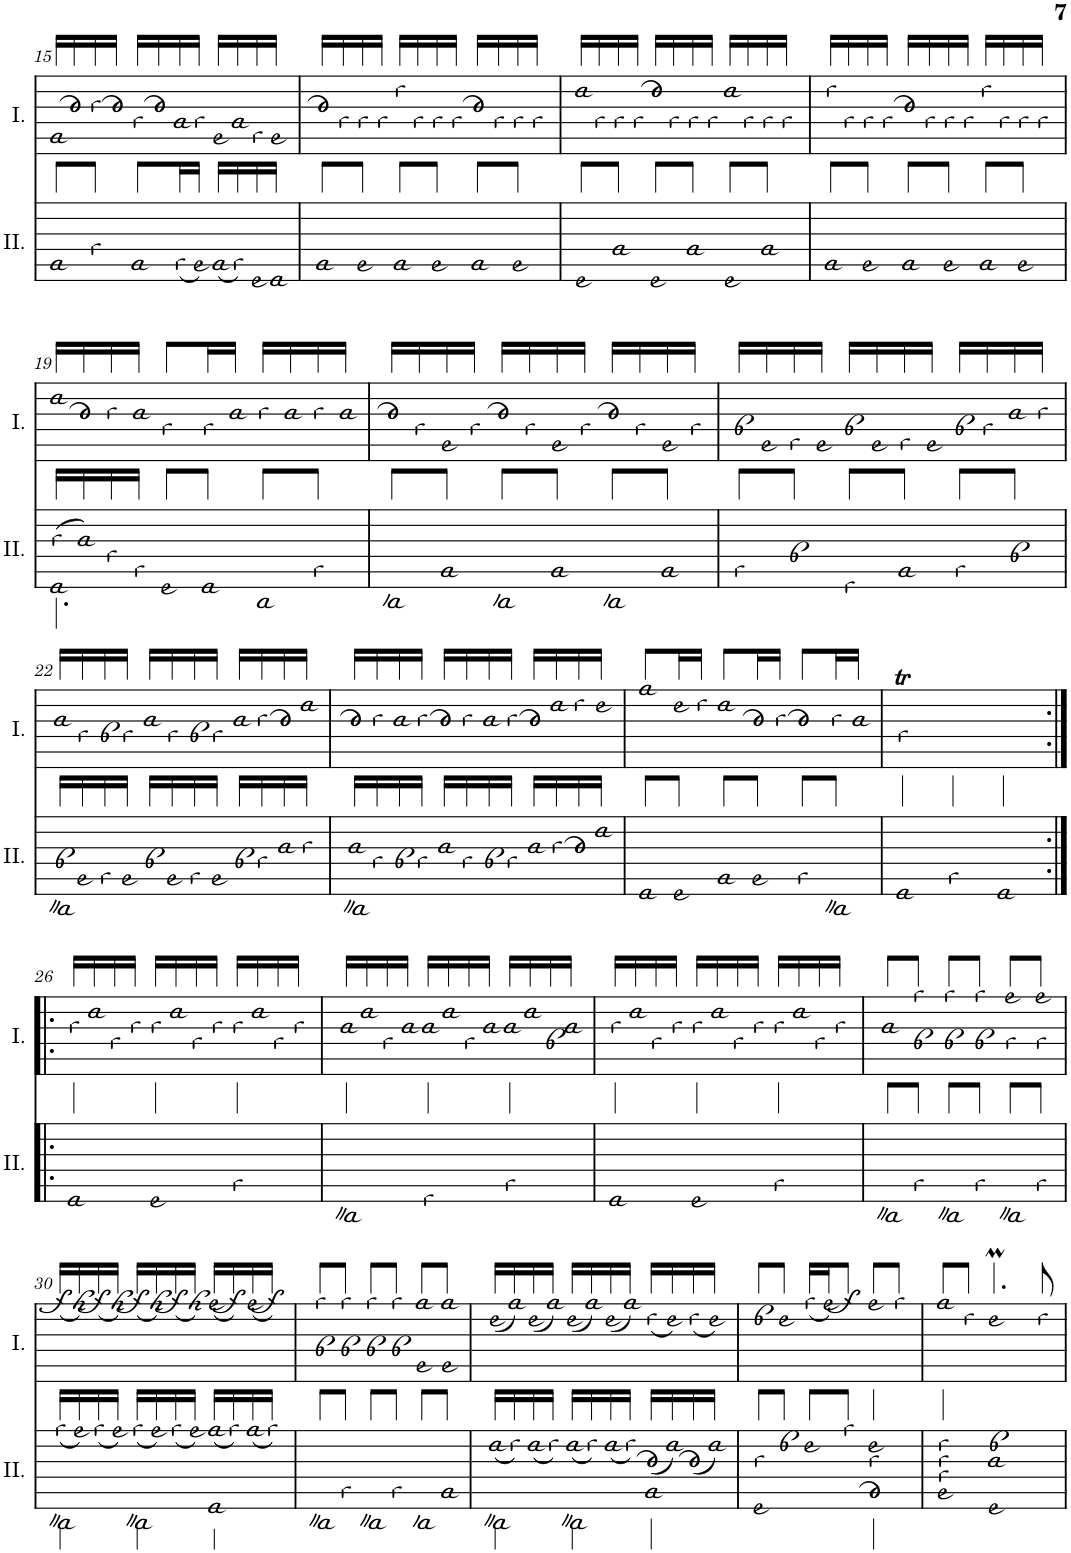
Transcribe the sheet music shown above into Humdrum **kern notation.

**kern	**kern	**kern	**kern	**kern	**kern
*part2	*part2	*part2	*part1	*part1	*part1
*staff6	*staff5	*staff4	*staff3	*staff2	*staff1
*I"II.	*	*	*I"I.	*	*
*I'II.	*	*	*I'I.	*	*
!!LO:PB:g=z
*	*clefGv2	*clefGv2	*	*clefGv2	*clefGv2
*k[]	*k[]	*k[]	*k[]	*k[]	*k[]
*M3/4	*M3/4	*M3/4	*M3/4	*M3/4	*M3/4
=15	=15	=15	=15	=15	=15
8C/L	8C/L	8C/L	16C/LL	16C/LL	16C/LL
.	.	.	16c/	16c/J	16c/J
8G/J	8G/J	8G/J	16B/	16B/L	16B/L
.	.	.	16c/JJ	16c/JJ	16c/JJ
8C/L	8C/L	8C/L	16G/LL	16G/LL	16G/LL
.	.	.	16c/	16c/J	16c/J
16D/L	16D/L	(16D/L	16F/	16F/L	16F/L
16E/JJ	16E/JJ	16E/JJ)	16G/JJ	16G/JJ	16G/JJ
16C/LL	16C/LL	(16C/LL	16E/LL	16E/LL	16E/LL
16D/	16D/J	16D/J)	16F/	16F/J	16F/J
16BB/	16BB/L	16BB/L	16D/	16D/L	16D/L
16GG/JJ	16GG/JJ	16GG/JJ	16E/JJ	16E/JJ	16E/JJ
=16	=16	=16	=16	=16	=16
8C/L	8C/L	8C/L	16c/LL	16c/LL	16c/LL
.	.	.	16G/	16G/J	16G/J
8E/J	8E/J	8E/J	16G/	16G/L	16G/L
.	.	.	16G/JJ	16G/JJ	16G/JJ
8C/L	8C/L	8C/L	16e/LL	16e\LL	16e\LL
.	.	.	16G/	16G\J	16G\J
8E/J	8E/J	8E/J	16G/	16G\L	16G\L
.	.	.	16G/JJ	16G\JJ	16G\JJ
8C/L	8C/L	8C/L	16c/LL	16c/LL	16c/LL
.	.	.	16G/	16G/J	16G/J
8E/J	8E/J	8E/J	16G/	16G/L	16G/L
.	.	.	16G/JJ	16G/JJ	16G/JJ
=17	=17	=17	=17	=17	=17
8BB/L	8BB/L	8BB/L	16d/LL	16d\LL	16d\LL
.	.	.	16G/	16G\J	16G\J
8F/J	8F/J	8F/J	16G/	16G\L	16G\L
.	.	.	16G/JJ	16G\JJ	16G\JJ
8BB/L	8BB/L	8BB/L	16f/LL	16f\LL	16f\LL
.	.	.	16G/	16G\J	16G\J
8F/J	8F/J	8F/J	16G/	16G\L	16G\L
.	.	.	16G/JJ	16G\JJ	16G\JJ
8BB/L	8BB/L	8BB/L	16d/LL	16d\LL	16d\LL
.	.	.	16G/	16G\J	16G\J
8F/J	8F/J	8F/J	16G/	16G\L	16G\L
.	.	.	16G/JJ	16G\JJ	16G\JJ
=18	=18	=18	=18	=18	=18
8C/L	8C/L	8C/L	16e/LL	16e\LL	16e\LL
.	.	.	16G/	16G\J	16G\J
8E/J	8E/J	8E/J	16G/	16G\L	16G\L
.	.	.	16G/JJ	16G\JJ	16G\JJ
8C/L	8C/L	8C/L	16c/LL	16c/LL	16c/LL
.	.	.	16G/	16G/J	16G/J
8E/J	8E/J	8E/J	16G/	16G/L	16G/L
.	.	.	16G/JJ	16G/JJ	16G/JJ
8C/L	8C/L	8C/L	16e/LL	16e\LL	16e\LL
.	.	.	16G/	16G\J	16G\J
8E/J	8E/J	8E/J	16G/	16G\L	16G\L
.	.	.	16G/JJ	16G\JJ	16G\JJ
!!LO:LB:g=z
=19	=19	=19	=19	=19	=19
*^	*^	*^	*	*	*
4.GG\	16B/LL	16B/LL	4.GG	(16B/LL	4.GG	16d/LL	16d\LL	16d\LL
.	16A/	16A/J	.	16A/J)	.	16c/	16c\J	16c\J
.	16G/	16G/L	.	16G/L	.	16B/	16B\L	16B\L
.	16D/JJ	16D/JJ	.	16D/JJ	.	16A/JJ	16A\JJ	16A\JJ
.	8BB/L	8BB/L	.	8BB/L	.	8G/L	8G/L	8G/L
4.ryy	8GG/J	8GG/J	4.ryy	8GG/J	4.ryy	16G/L	16G/L	16G/L
.	.	.	.	.	.	16A/JJ	16A/JJ	16A/JJ
.	8FF/L	8FF/L	.	8FF/L	.	16B/LL	16B/LL	16B/LL
.	.	.	.	.	.	16A/	16A/J	16A/J
.	8D/J	8D/J	.	8D/J	.	16B/	16B/L	16B/L
.	.	.	.	.	.	16A/JJ	16A/JJ	16A/JJ
*v	*v	*	*	*	*	*	*	*
*	*v	*v	*	*	*	*	*
*	*	*v	*v	*	*	*
=20	=20	=20	=20	=20	=20
8EE/L	8EE/L	8EE/L	16c/LL	16c/LL	16c/LL
.	.	.	16G/	16G/J	16G/J
8C/J	8C/J	8C/J	16E/	16E/L	16E/L
.	.	.	16G/JJ	16G/JJ	16G/JJ
8EE/L	8EE/L	8EE/L	16c/LL	16c/LL	16c/LL
.	.	.	16G/	16G/J	16G/J
8C/J	8C/J	8C/J	16E/	16E/L	16E/L
.	.	.	16G/JJ	16G/JJ	16G/JJ
8EE/L	8EE/L	8EE/L	16c/LL	16c/LL	16c/LL
.	.	.	16G/	16G/J	16G/J
8C/J	8C/J	8C/J	16E/	16E/L	16E/L
.	.	.	16G/JJ	16G/JJ	16G/JJ
=21	=21	=21	=21	=21	=21
8D/L	8D/L	8DDi/L	16F#X/LL	16F#X/LL	16F#X/LL
.	.	.	16E/	16E/J	16E/J
8F#X/J	8F#X/J	8FF#Xi/J	16D/	16D/L	16D/L
.	.	.	16E/JJ	16E/JJ	16E/JJ
8AA/L	8AA/L	8AA/L	16F#/LL	16F#/LL	16F#/LL
.	.	.	16E/	16E/J	16E/J
8C/J	8C/J	8C/J	16D/	16D/L	16D/L
.	.	.	16E/JJ	16E/JJ	16E/JJ
8D/L	8D/L	8D/L	16F#/LL	16F#/LL	16F#/LL
.	.	.	16G/	16G/J	16G/J
8F#X/J	8F#/J	8F#X/J	16A/	16A/L	16A/L
.	.	.	16B/JJ	16B/JJ	16B/JJ
!!LO:LB:g=z
=22	=22	=22	=22	=22	=22
*^	*^	*^	*	*	*
2.DD	16F#X/LL	16F#X/LL	2.DD	16F#X/LL	2.DD	16A/LL	16A/LL	16A/LL
.	16E/	16E/J	.	16E/J	.	16G/	16G/J	16G/J
.	16D/	16D/L	.	16D/L	.	16F#X/	16F#X/L	16F#X/L
.	16E/JJ	16E/JJ	.	16E/JJ	.	16G/JJ	16G/JJ	16G/JJ
.	16F#/LL	16F#/LL	.	16F#/LL	.	16A/LL	16A/LL	16A/LL
.	16E/	16E/J	.	16E/J	.	16G/	16G/J	16G/J
.	16D/	16D/L	.	16D/L	.	16F#/	16F#/L	16F#/L
.	16E/JJ	16E/JJ	.	16E/JJ	.	16G/JJ	16G/JJ	16G/JJ
.	16F#/LL	16F#/LL	.	16F#/LL	.	16A/LL	16A\LL	16A\LL
.	16G/	16G/J	.	16G/J	.	16B/	16B\J	16B\J
.	16A/	16A/L	.	16A/L	.	16c/	16c\L	16c\L
.	16B/JJ	16B/JJ	.	16B/JJ	.	16d/JJ	16d\JJ	16d\JJ
=23	=23	=23	=23	=23	=23	=23	=23	=23
2.DD	16A/LL	16A/LL	2.DD	16A/LL	2.DD	16c/LL	16c\LL	16c\LL
.	16G/	16G/J	.	16G/J	.	16B/	16B\J	16B\J
.	16F#X/	16F#X/L	.	16F#X/L	.	16A/	16A\L	16A\L
.	16G/JJ	16G/JJ	.	16G/JJ	.	16B/JJ	16B\JJ	16B\JJ
.	16A/LL	16A/LL	.	16A/LL	.	16c/LL	16c\LL	16c\LL
.	16G/	16G/J	.	16G/J	.	16B/	16B\J	16B\J
.	16F#/	16F#/L	.	16F#/L	.	16A/	16A\L	16A\L
.	16G/JJ	16G/JJ	.	16G/JJ	.	16B/JJ	16B\JJ	16B\JJ
.	16A/LL	16A\LL	.	16A\LL	.	16c/LL	16c\LL	16c\LL
.	16B/	16B\J	.	16B\J	.	16d/	16d\J	16d\J
.	16c/	16c\L	.	16c\L	.	16e/	16e\L	16e\L
.	16d/JJ	16d\JJ	.	16d\JJ	.	16f#X/JJ	16f#X\JJ	16f#X\JJ
*v	*v	*	*	*	*	*	*	*
*	*v	*v	*	*	*	*	*
*	*	*v	*v	*	*	*
=24	=24	=24	=24	=24	=24
8GG/L	8GG/L	8GG/L	8g/L	8g\L	8g\L
8BB/J	8BB/J	8BB/J	16f#X/L	16f#X\L	16f#X\L
.	.	.	16e/JJ	16e\JJ	16e\JJ
8C/L	8C/L	8C/L	8d/L	8d\L	8d\L
8E/J	8E/J	8E/J	16c/L	16c\L	16c\L
.	.	.	16B/JJ	16B\JJ	16B\JJ
8D/L	8D/L	8D/L	8c/L	8c\L	8c\L
8DD/J	8DD/J	8DD/J	16B/L	16B\L	16B\L
.	.	.	16A/JJ	16A\JJ	16A\JJ
=25	=25	=25	=25	=25	=25
4GG/	4GG	4GG	2.GT	2.GT	2.GT
4D/	4D	4D	.	.	.
4GG/	4GG	4GG	.	.	.
!!LO:LB:g=z
=26:|!|:	=26:|!|:	=26:|!|:	=26:|!|:	=26:|!|:	=26:|!|:
4GG/	4GG	4GG	16B/LL	16B\LL	16B\LL
.	.	.	16d/	16d\J	16d\J
.	.	.	16G/	16G\L	16G\L
.	.	.	16B/JJ	16B\JJ	16B\JJ
4BB/	4BB	4BB	16B/LL	16B\LL	16B\LL
.	.	.	16d/	16d\J	16d\J
.	.	.	16G/	16G\L	16G\L
.	.	.	16B/JJ	16B\JJ	16B\JJ
4D/	4D	4D	16B/LL	16B\LL	16B\LL
.	.	.	16d/	16d\J	16d\J
.	.	.	16G/	16G\L	16G\L
.	.	.	16B/JJ	16B\JJ	16B\JJ
=27	=27	=27	=27	=27	=27
4DD/	4DD	4DD	16A/LL	16A/LL	16A/LL
.	.	.	16d/	16d/J	16d/J
.	.	.	16G/	16G/L	16G/L
.	.	.	16A/JJ	16A/JJ	16A/JJ
4AA/	4AA	4AA	16A/LL	16A/LL	16A/LL
.	.	.	16d/	16d/J	16d/J
.	.	.	16G/	16G/L	16G/L
.	.	.	16A/JJ	16A/JJ	16A/JJ
4D/	4D	4D	16A/LL	16A/LL	16A/LL
.	.	.	16d/	16d/J	16d/J
.	.	.	16F#X/	16F#X/L	16F#X/L
.	.	.	16A/JJ	16A/JJ	16A/JJ
=28	=28	=28	=28	=28	=28
4GG/	4GG	4GG	16B/LL	16B\LL	16B\LL
.	.	.	16d/	16d\J	16d\J
.	.	.	16G/	16G\L	16G\L
.	.	.	16B/JJ	16B\JJ	16B\JJ
4BB/	4BB	4BB	16B/LL	16B\LL	16B\LL
.	.	.	16d/	16d\J	16d\J
.	.	.	16G/	16G\L	16G\L
.	.	.	16B/JJ	16B\JJ	16B\JJ
4D/	4D	4D	16B/LL	16B\LL	16B\LL
.	.	.	16d/	16d\J	16d\J
.	.	.	16G/	16G\L	16G\L
.	.	.	16B/JJ	16B\JJ	16B\JJ
=29	=29	=29	=29	=29	=29
8DD/L	8DD/L	8DD/L	8A/L	8A\L	8A\L
8D/J	8D/J	8D/J	8F#X/ 8a/J	8F#X\ 8a\J	8F#X\ 8a\J
8DD/L	8DD/L	8DD/L	8F#/ 8a/L	8F#\ 8a\L	8F#\ 8a\L
8D/J	8D/J	8D/J	8F#/ 8a/J	8F#\ 8a\J	8F#\ 8a\J
8DD/L	8DD/L	8DD/L	8G/ 8b/L	8G\ 8b\L	8G\ 8b\L
8D/J	8D/J	8D/J	8G/ 8b/J	8G\ 8b\J	8G\ 8b\J
!!LO:LB:g=z
=30	=30	=30	=30	=30	=30
*^	*^	*^	*	*	*
4DD\	16a/LL	16a\LL	4DD	(16a\LL	4DD	16cc/LL	16cc\LL	(16cc\LL
.	16b/	16b\J	.	16b\J)	.	16dd/	16dd\J	16dd\J)
.	16a/	16a\L	.	(16a\L	.	16cc/	16cc\L	(16cc\L
.	16b/JJ	16b\JJ	.	16b\JJ)	.	16dd/JJ	16dd\JJ	16dd\JJ)
4DD\	16a/LL	16a\LL	4DD	(16a\LL	4DD	16cc/LL	16cc\LL	(16cc\LL
.	16b/	16b\J	.	16b\J)	.	16dd/	16dd\J	16dd\J)
.	16a/	16a\L	.	(16a\L	.	16cc/	16cc\L	(16cc\L
.	16b/JJ	16b\JJ	.	16b\JJ)	.	16dd/JJ	16dd\JJ	16dd\JJ)
4GG\	16g/LL	16g\LL	4GG	(16g\LL	4GG	16b/LL	16b\LL	(16b\LL
.	16a/	16a\J	.	16a\J)	.	16cc/	16cc\J	16cc\J)
.	16g/	16g\L	.	(16g\L	.	16b/	16b\L	(16b\L
.	16a/JJ	16a\JJ	.	16a\JJ)	.	16cc/JJ	16cc\JJ	16cc\JJ)
*v	*v	*	*	*	*	*	*	*
*	*v	*v	*	*	*	*	*
*	*	*v	*v	*	*	*
=31	=31	=31	=31	=31	=31
8DD/L	8DD/L	8DD/L	8F#X/ 8a/L	8F#X\ 8a\L	8F#X\ 8a\L
8D/J	8D/J	8D/J	8F#/ 8a/J	8F#\ 8a\J	8F#\ 8a\J
8DD/L	8DD/L	8DD/L	8F#/ 8a/L	8F#\ 8a\L	8F#\ 8a\L
8D/J	8D/J	8D/J	8F#/ 8a/J	8F#\ 8a\J	8F#\ 8a\J
8EE/L	8EE/L	8EE/L	8E/ 8g/L	8E\ 8g\L	8E\ 8g\L
8C/J	8C/J	8C/J	8E/ 8g/J	8E\ 8g\J	8E\ 8g\J
=32	=32	=32	=32	=32	=32
*^	*^	*^	*	*	*
4DD\	16d/LL	16d\LL	4DD	(16d\LL	4DD	16f#X/LL	16f#X\LL	(16f#X\LL
.	16e/	16e\J	.	16e\J)	.	16g/	16g\J	16g\J)
.	16d/	16d\L	.	(16d\L	.	16f#/	16f#\L	(16f#\L
.	16e/JJ	16e\JJ	.	16e\JJ)	.	16g/JJ	16g\JJ	16g\JJ)
4DD\	16d/LL	16d\LL	4DD	(16d\LL	4DD	16f#/LL	16f#\LL	(16f#\LL
.	16e/	16e\J	.	16e\J)	.	16g/	16g\J	16g\J)
.	16d/	16d\L	.	(16d\L	.	16f#/	16f#\L	(16f#\L
.	16e/JJ	16e\JJ	.	16e\JJ)	.	16g/JJ	16g\JJ	16g\JJ)
4C\	16c/LL	16c\LL	4C	(16c\LL	4C	16e/LL	16e\LL	(16e\LL
.	16d/	16d\J	.	16d\J)	.	16f#/	16f#\J	16f#\J)
.	16c/	16c\L	.	(16c\L	.	16e/	16e\L	(16e\L
.	16d/JJ	16d\JJ	.	16d\JJ)	.	16f#/JJ	16f#\JJ	16f#\JJ)
=33	=33	=33	=33	=33	=33	=33	=33	=33
2BB	8B/L	8B\L	2BB	8B\L	2BB	8d#X/L	8d#X\L	8d#X\L
.	8d#X/J	8d#X\J	.	8d#X\J	.	8f#X/J	8f#X\J	8f#X\J
.	8f#X/L	8f#X\L	.	8f#X\L	.	16a/LL	16a\LL	(16a\LL
.	.	.	.	.	.	16b/J	16b\J	16b\J)
.	8a/J	8a\J	.	8a\J	.	8cc/J	8cc\J	8cc\J
4D#X\	4B/ 4f#/	4B 4f#	4D#X	4B 4f#	4D#X	8b/L	8b\L	8b\L
.	.	.	.	.	.	8a/J	8a\J	8a\J
*v	*v	*	*	*	*	*	*	*
*	*v	*v	*	*	*	*	*
*	*	*v	*v	*	*	*
=34	=34	=34	=34	=34	=34
4E/ 4G/ 4B/ 4e/	4E 4G 4B 4e	4E 4G 4B 4e	8g/L	8g\L	8g\L
.	.	.	8e/J	8e\J	8e\J
2BB 2A 2d#X	2BB 2A 2d#X	2BB 2A 2d#X	4.f#Xm/	4.f#Xm	4.f#Xm
.	.	.	8e/	8e	8e
=	=	=	=	=	=
*-	*-	*-	*-	*-	*-
